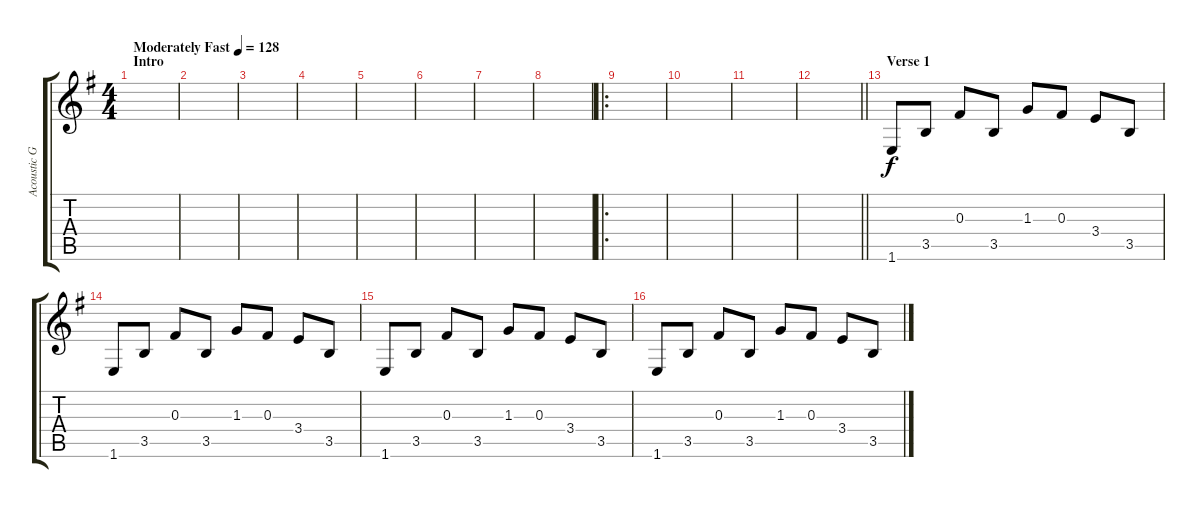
\track ("Acoustic Guitar" "Acoustic G") {instrument acousticguitarsteel}
\staff {score tabs}
\tuning (Eb4 Bb3 Gb3 Db3 Ab2 Eb2) {hide}
\ts (4 4)
\section ("" "Intro")
\tempo (128 "Moderately Fast")
\clef g2
\ks g
|
|
|
|
|
|
|
|
\ro
|
|
|
\barLineRight lightlight
|
\section ("" "Verse 1")
1.6.8 3.5.8 0.3.8 3.5.8 1.3.8 0.3.8 3.4.8 3.5.8 |
1.6.8 3.5.8 0.3.8 3.5.8 1.3.8 0.3.8 3.4.8 3.5.8 |
1.6.8 3.5.8 0.3.8 3.5.8 1.3.8 0.3.8 3.4.8 3.5.8 |
1.6.8 3.5.8 0.3.8 3.5.8 1.3.8 0.3.8 3.4.8 3.5.8
